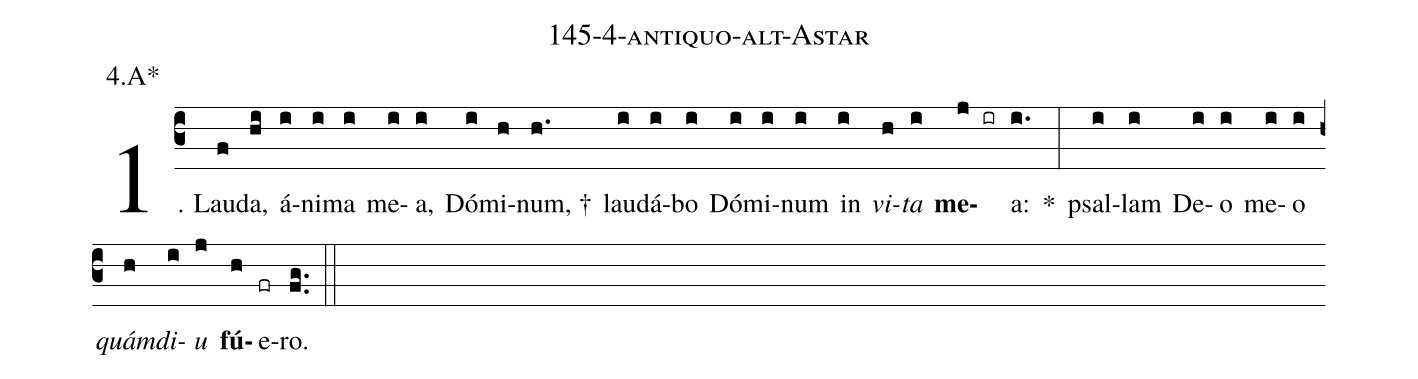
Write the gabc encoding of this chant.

name: 145-4-antiquo-alt-Astar;
annotation: 4.A*;
%%
(c3)1. Lau(f)da,(hi) á(i)ni(i)ma(i) me(i)a,(i) Dó(i)mi(h)num, †(h.) lau(i)dá(i)bo(i) Dó(i)mi(i)num(i) in(i) <i>vi</i>(h)<i>ta</i>(i) <b>me</b>(j ir)a:(i.) *(:) psal(i)lam(i) De(i)o(i) me(i)o(i) <i>quám</i>(h)<i>di</i>(i)<i>u</i>(j) <b>fú</b>(h)e(fr)ro.(fg..) (::)
